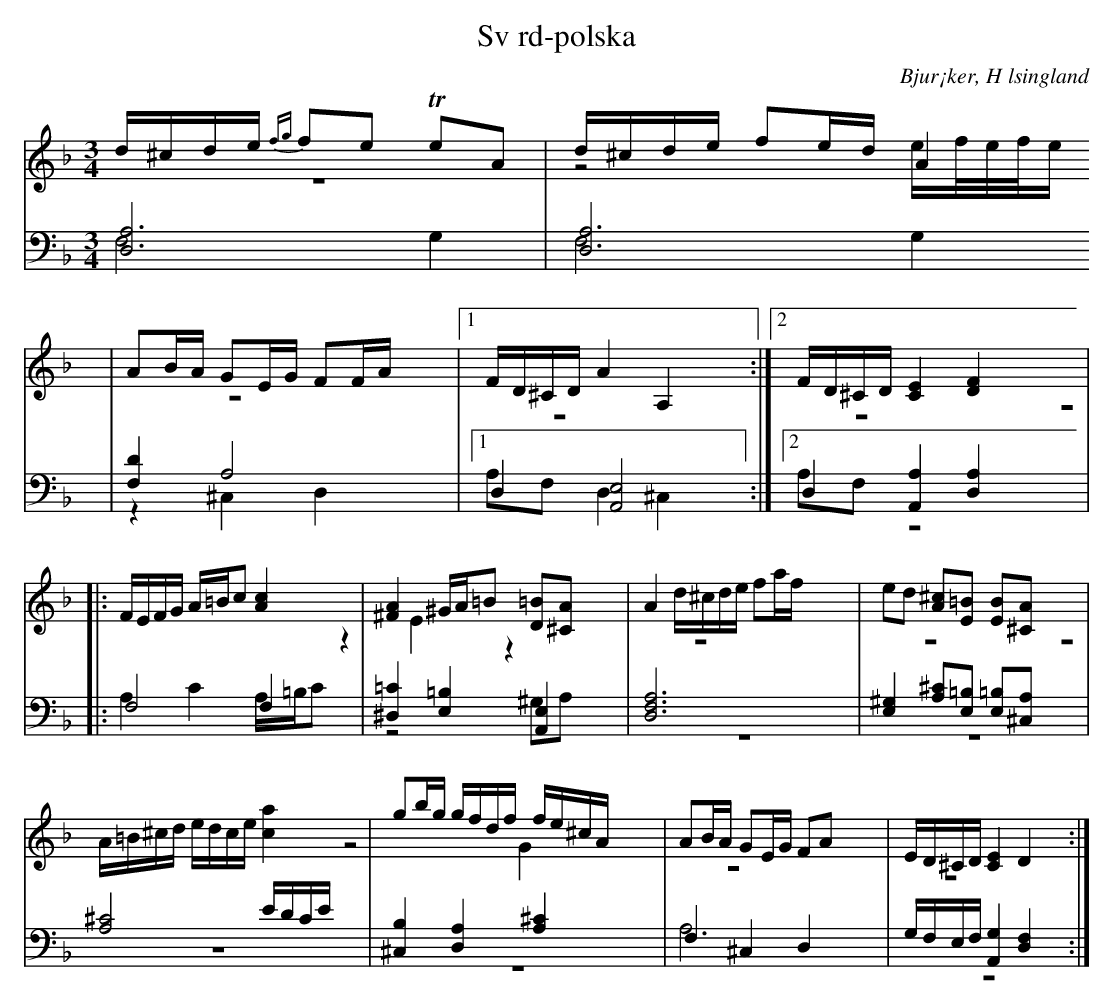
X:1
T: Sv rd-polska
O: Bjur¡ker, H lsingland
M: 3/4
L: 1/8
K: Dm
V:1
V:2 merge
V:3
V:4 merge
V:1
d/^c/d/e/ {fg}fe TeA|d/^c/d/e/ fe/d/ A2|AB/A/ GE/G/ FF/A/|1 F/D/^C/D/ A2 A,2:|2 F/D/^C/D/ [C2E2] [D2F2]|
|:F/E/F/G/ A/=B/c [A2c2]|[^F2A2] ^G/A/=B [D=B][^CA]|A2 d/^c/d/e/ fa/f/|ed [A^c][E=B] [EB][^CA]|
A/=B/^c/d/ e/d/c/e/ [c2a2]|gb/g/ g/f/d/f/ f/e/^c/A/|AB/A/ GE/G/ FA|E/D/^C/D/ [C2E2] D2:|
V:2
z6|z4 e/f//e//f//e/|z6|1 z6:|2 z6|
|:z6|z2 E2 z2|z6|z6|
z6|z4 G2|z6|z6:|
V:3 clef=bass
[D,6A,6]|[D,6A,6]|[F,2D2] A,4|1 D,2 [A,,4E,4]:|2 D,2 [A,,2A,2] [D,2A,2]|
|:F,4 F,2|[^D,2=C2] [E,2=B,2] [A,,2E,2]|[D,6F,6A,6]|[E,2^G,2] [A,^C][E,=B,] [E,=B,][^C,A,]|
[A,4^C4] E/D/C/E/|[^C,2B,2]  [D,2A,2] [A,2^C2]|F,2 ^C,2 D,2|G,/F,/E,/F,/ [A,,2G,2] [D,2F,2]:|
V:4 clef=bass
F,4 G,2|F,4 G,2|z2 ^C,2 D,2|1 A,F, D,2 ^C,2:|2 A,F,  z4|
|:A,2 C2 A,/=B,/C|z4 ^G,A,|z6|z6|
z6|z6|A,6|z6:|
